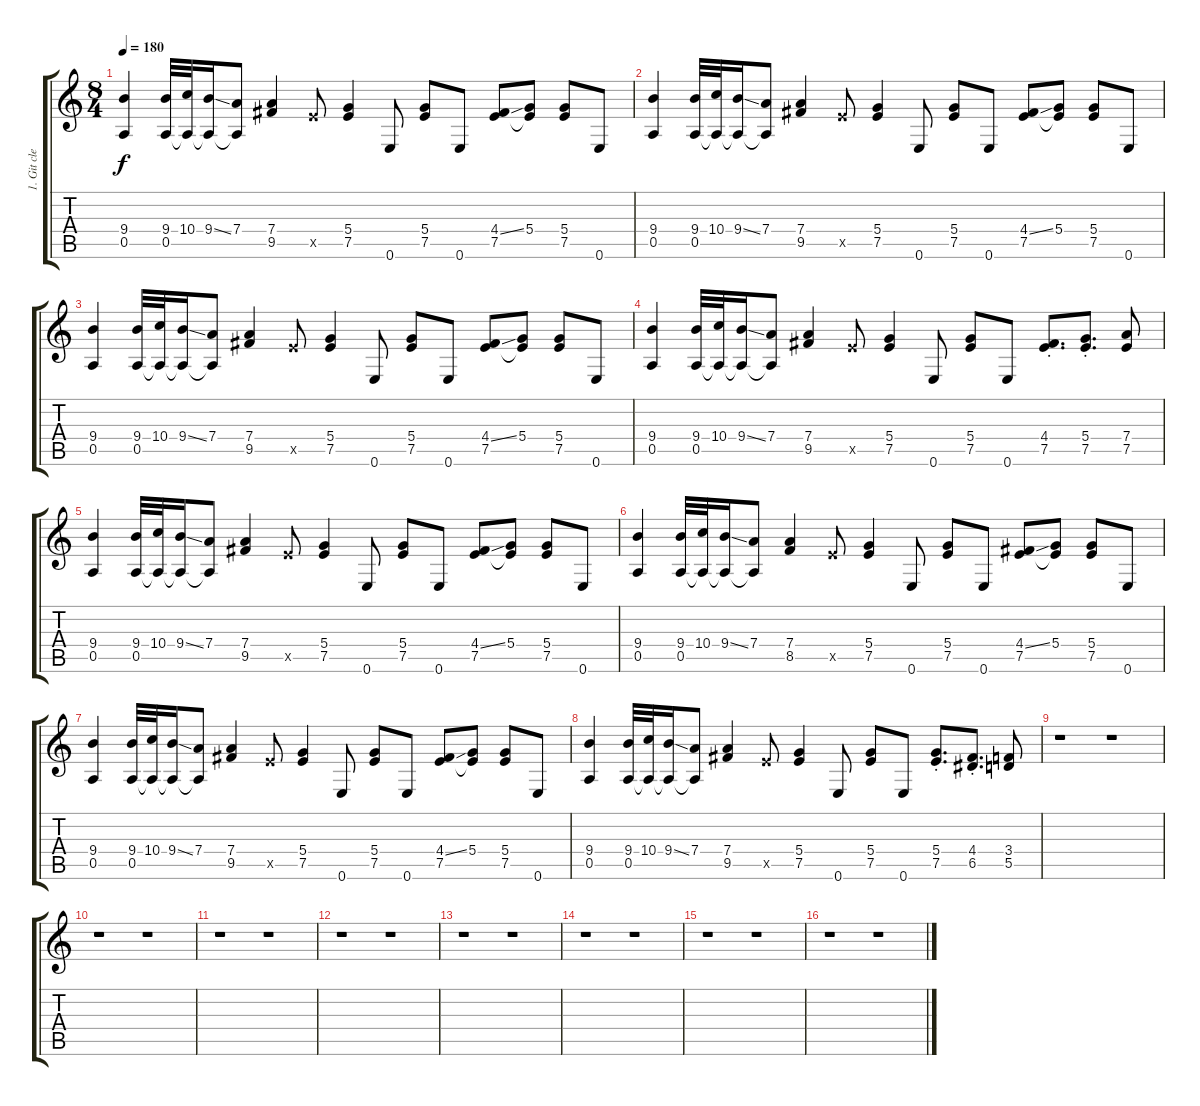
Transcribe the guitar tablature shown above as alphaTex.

\track ("1. Git clean" "1. Git cle") {instrument acousticguitarnylon}
\staff {score tabs}
\tuning (E4 B3 G3 D3 A2 E2) {hide}
\ts (8 4)
\tempo 180
\clef g2
\ks c
(9.4 0.5).4{dy f instrument acousticguitarnylon} (9.4 0.5).32 (10.4 0.5{t}).32 (9.4{ss} 0.5{t}).16 (7.4 0.5{t}).8 (7.4 9.5).4 7.5{x}.8 (5.4 7.5).4 0.6.8 (5.4 7.5).8 0.6.8 (4.4{ss} 7.5).8 (5.4 7.5{t}).8 (5.4 7.5).8 0.6.8 |
(9.4 0.5).4 (9.4 0.5).32 (10.4 0.5{t}).32 (9.4{ss} 0.5{t}).16 (7.4 0.5{t}).8 (7.4 9.5).4 7.5{x}.8 (5.4 7.5).4 0.6.8 (5.4 7.5).8 0.6.8 (4.4{ss} 7.5).8 (5.4 7.5{t}).8 (5.4 7.5).8 0.6.8 |
(9.4 0.5).4 (9.4 0.5).32 (10.4 0.5{t}).32 (9.4{ss} 0.5{t}).16 (7.4 0.5{t}).8 (7.4 9.5).4 7.5{x}.8 (5.4 7.5).4 0.6.8 (5.4 7.5).8 0.6.8 (4.4{ss} 7.5).8 (5.4 7.5{t}).8 (5.4 7.5).8 0.6.8 |
(9.4 0.5).4 (9.4 0.5).32 (10.4 0.5{t}).32 (9.4{ss} 0.5{t}).16 (7.4 0.5{t}).8 (7.4 9.5).4 7.5{x}.8 (5.4 7.5).4 0.6.8 (5.4 7.5).8 0.6.8 (4.4{st} 7.5{st}).8{d} (5.4{st} 7.5{st}).8{d} (7.4 7.5).8 |
(9.4 0.5).4 (9.4 0.5).32 (10.4 0.5{t}).32 (9.4{ss} 0.5{t}).16 (7.4 0.5{t}).8 (7.4 9.5).4 7.5{x}.8 (5.4 7.5).4 0.6.8 (5.4 7.5).8 0.6.8 (4.4{ss} 7.5).8 (5.4 7.5{t}).8 (5.4 7.5).8 0.6.8 |
(9.4 0.5).4 (9.4 0.5).32 (10.4 0.5{t}).32 (9.4{ss} 0.5{t}).16 (7.4 0.5{t}).8 (7.4 8.5).4 7.5{x}.8 (5.4 7.5).4 0.6.8 (5.4 7.5).8 0.6.8 (4.4{ss} 7.5).8 (5.4 7.5{t}).8 (5.4 7.5).8 0.6.8 |
(9.4 0.5).4 (9.4 0.5).32 (10.4 0.5{t}).32 (9.4{ss} 0.5{t}).16 (7.4 0.5{t}).8 (7.4 9.5).4 7.5{x}.8 (5.4 7.5).4 0.6.8 (5.4 7.5).8 0.6.8 (4.4{ss} 7.5).8 (5.4 7.5{t}).8 (5.4 7.5).8 0.6.8 |
(9.4 0.5).4 (9.4 0.5).32 (10.4 0.5{t}).32 (9.4{ss} 0.5{t}).16 (7.4 0.5{t}).8 (7.4 9.5).4 7.5{x}.8 (5.4 7.5).4 0.6.8 (5.4 7.5).8 0.6.8 (5.4{st} 7.5{st}).8{d} (4.4{st} 6.5{st}).8{d} (3.4 5.5).8 |
r.1 r.1 |
r.1 r.1 |
r.1 r.1 |
r.1 r.1 |
r.1 r.1 |
r.1 r.1 |
r.1 r.1 |
r.1 r.1
